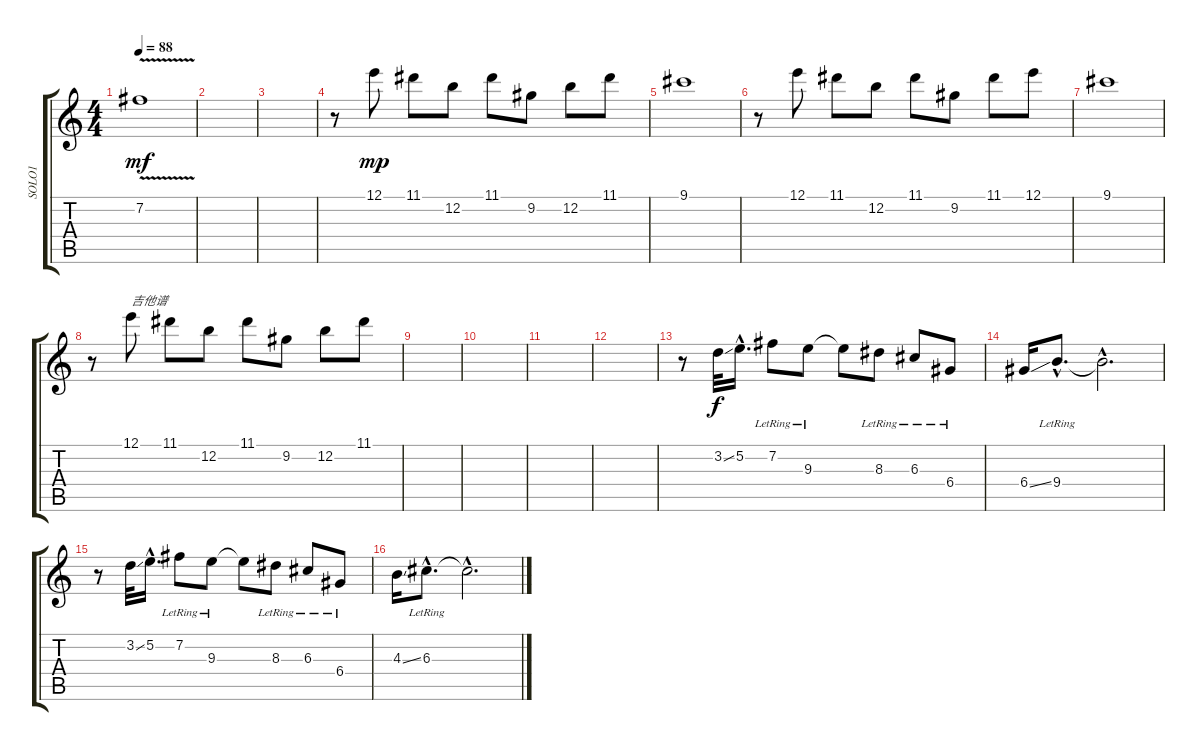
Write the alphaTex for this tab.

\track ("SOLO1" "SOLO1") {instrument acousticguitarsteel}
\staff {score tabs}
\tuning (E4 B3 G3 D3 A2 E2) {hide}
\ts (4 4)
\tempo 88
\clef g2
\ks c
7.2{v}.1{dy mf} |
|
|
r.8{instrument overdrivenguitar} 12.1.8{dy mp} 11.1.8 12.2.8 11.1.8 9.2.8 12.2.8 11.1.8 |
9.1.1 |
r.8 12.1.8 11.1.8 12.2.8 11.1.8 9.2.8 11.1.8 12.1.8 |
9.1.1 |
r.8{instrument overdrivenguitar} 12.1.8{txt "吉他谱"} 11.1.8 12.2.8 11.1.8 9.2.8 12.2.8 11.1.8 |
|
|
|
|
r.8{instrument acousticguitarsteel} 3.2{ss}.32{dy f} 5.2{hac}.16{d} 7.2{lr}.8 9.3{lr}.8 9.3{t}.8 8.3{lr}.8 6.3{lr}.8 6.4{lr}.8 |
6.4{ss}.16 9.4{hac lr}.8{d} 9.4{hac t}.2{d} |
r.8 3.2{ss}.32 5.2{hac}.16{d} 7.2{lr}.8 9.3{lr}.8 9.3{t}.8 8.3{lr}.8 6.3{lr}.8 6.4{lr}.8 |
4.3{ss}.16 6.3{hac lr}.8{d} 6.3{hac t}.2{d}
